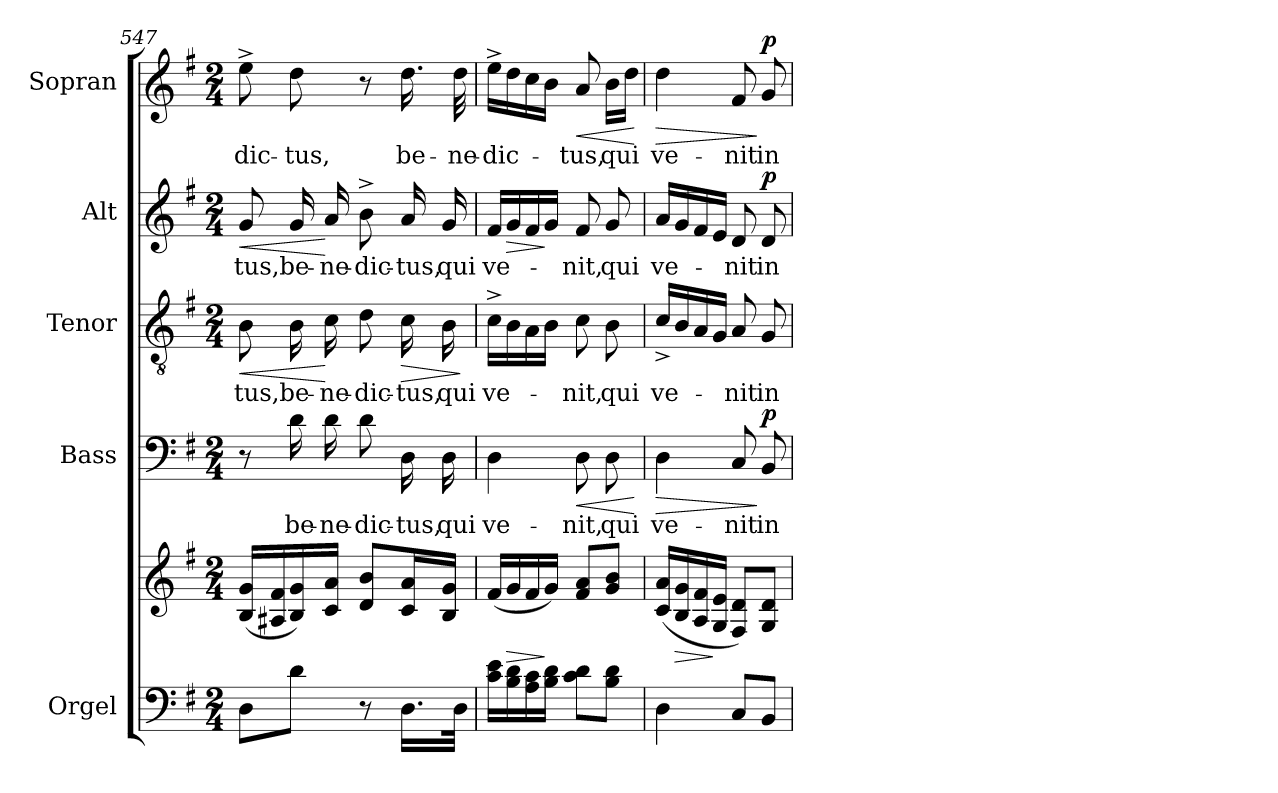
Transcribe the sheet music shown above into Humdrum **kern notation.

**kern	**kern	**dynam	**kern	**text	**dynam	**kern	**text	**dynam	**kern	**text	**dynam	**kern	**text	**dynam
*part5	*part5	*part5	*part4	*part4	*part4	*part3	*part3	*part3	*part2	*part2	*part2	*part1	*part1	*part1
*staff6	*staff5	*staff5/6	*staff4	*staff4	*staff4	*staff3	*staff3	*staff3	*staff2	*staff2	*staff2	*staff1	*staff1	*staff1
*I"Orgel	*	*	*I"Bass	*	*	*I"Tenor	*	*	*I"Alt	*	*	*I"Sopran	*	*
*I'Org.	*	*	*I'B.	*	*	*I'T.	*	*	*I'A.	*	*	*I'S.	*	*
*clefF4	*clefG2	*	*clefF4	*	*	*clefGv2	*	*	*clefG2	*	*	*clefG2	*	*
*k[f#]	*k[f#]	*	*k[f#]	*	*	*k[f#]	*	*	*k[f#]	*	*	*k[f#]	*	*
*G:	*G:	*	*G:	*	*	*G:	*	*	*G:	*	*	*G:	*	*
*M2/4	*M2/4	*	*M2/4	*	*	*M2/4	*	*	*M2/4	*	*	*M2/4	*	*
=547	=547	=547	=547	=547	=547	=547	=547	=547	=547	=547	=547	=547	=547	=547
!	!	!	!	!	!	!	!LO:LY:b	!LO:HP:b	!	!LO:LY:b	!LO:HP:b	!	!LO:LY:b	!
8D\L	(<16B/ 16g/LL	.	8r	.	.	8B\	-tus,	<	8g/	-tus,	<	8ee^>\	-dic-	.
.	16A#X/ 16f#/	.	.	.	.	.	.	.	.	.	.	.	.	.
!	!	!	!	!LO:LY:b	!	!	!LO:LY:b	!	!	!LO:LY:b	!	!	!LO:LY:b	!
8d\J	16B/ 16g/)	.	16d\	be-	.	16B\	be-	.	16g/	be-	.	8dd\	-tus,	.
!	!	!	!	!LO:LY:b	!	!	!LO:LY:b	!	!	!LO:LY:b	!	!	!	!
.	16c/ 16a/JJ	.	16d\	-ne-	.	16c\	-ne-	[	16a/	-ne-	[	.	.	.
!	!	!	!	!LO:LY:b	!	!	!LO:LY:b	!	!	!LO:LY:b	!	!	!	!
8r	8d/ 8b/L	.	8d\	-dic-	.	8d\	-dic-	.	8b^<\	-dic-	.	8r	.	.
!	!	!	!	!LO:LY:b	!	!	!LO:LY:b	!LO:HP:b	!	!LO:LY:b	!	!	!LO:LY:b	!
16.D\LL	16c/ 16a/L	.	16D\	-tus,	.	16c\	-tus,	>	16a/	-tus,	.	16.dd\	be-	.
!	!	!	!	!LO:LY:b	!	!	!LO:LY:b	!	!	!LO:LY:b	!	!	!	!
.	16B/ 16g/JJ	.	16D\	qui	.	16B\	qui	.	16g/	qui	.	.	.	.
!	!	!	!	!	!	!	!	!	!	!	!	!	!LO:LY:b	!
32D\JJk	.	.	.	.	.	.	.	.	.	.	.	32dd\	-ne-	.
.	.	.	.	.	.	.	.	]	.	.	.	.	.	.
=548	=548	=548	=548	=548	=548	=548	=548	=548	=548	=548	=548	=548	=548	=548
!	!	!	!	!LO:LY:b	!	!	!LO:LY:b	!	!	!LO:LY:b	!	!	!LO:LY:b	!
16c\ 16e\LL	(<16f#/LL	.	4D\	ve-	.	16c^>\LL	ve-	.	16f#/LL	ve-	.	16ee^>\LL	-dic-	.
!	!	!LO:HP:b	!	!	!	!	!	!	!	!	!LO:HP:b	!	!	!
16B\ 16d\	16g/	>	.	.	.	16B\	.	.	16g/	.	>	16dd\	.	.
16A\ 16c\	16f#/	.	.	.	.	16A\	.	.	16f#/	.	.	16cc\	.	.
16B\ 16d\JJ	16g/JJ)	]	.	.	.	16B\JJ	.	.	16g/JJ	.	]	16b\JJ	.	.
!	!	!	!	!LO:LY:b	!LO:HP:b	!	!LO:LY:b	!	!	!LO:LY:b	!	!	!LO:LY:b	!LO:HP:b
8c\ 8d\L	8f#/ 8a/L	.	8D\	-nit,	<	8c\	-nit,	.	8f#/	-nit,	.	8a/	-tus,	<
!	!	!	!	!LO:LY:b	!	!	!LO:LY:b	!	!	!LO:LY:b	!	!	!LO:LY:b	!
8B\ 8d\J	8g/ 8b/J	.	8D\	qui	.	8B\	qui	.	8g/	qui	.	16b\LL	qui	.
.	.	.	.	.	.	.	.	.	.	.	.	16dd\JJ	.	.
.	.	.	.	.	[	.	.	.	.	.	.	.	.	[
=549	=549	=549	=549	=549	=549	=549	=549	=549	=549	=549	=549	=549	=549	=549
!	!	!	!	!LO:LY:b	!LO:HP:b	!	!LO:LY:b	!	!	!LO:LY:b	!	!	!LO:LY:b	!LO:HP:b
4D\	(<16c/ 16a/LL	.	4D\	ve-	>	16c^>/LL	ve-	.	16a/LL	ve-	.	4dd\	ve-	>
!	!	!LO:HP:b	!	!	!	!	!	!	!	!	!	!	!	!
.	16B/ 16g/	>	.	.	.	16B/	.	.	16g/	.	.	.	.	.
.	16A/ 16f#/	.	.	.	.	16A/	.	.	16f#/	.	.	.	.	.
.	16G/ 16e/JJ	]	.	.	.	16G/JJ	.	.	16e/JJ	.	.	.	.	.
!	!	!	!	!LO:LY:b	!	!	!LO:LY:b	!	!	!LO:LY:b	!	!	!LO:LY:b	!
8C/L	8F#/ 8d/L)	.	8C/	-nit	.	8A/	-nit	.	8d/	-nit	.	8f#/	-nit	.
!	!	!	!	!LO:LY:b	!LO:DY:n=1:a	!	!LO:LY:b	!	!	!LO:LY:b	!LO:DY:a	!	!LO:LY:b	!LO:DY:n=1:a
8BB/J	8G/ 8d/J	.	8BB/	in	] p	8G/	in	.	8d/	in	p	8g/	in	] p
=	=	=	=	=	=	=	=	=	=	=	=	=	=	=
*-	*-	*-	*-	*-	*-	*-	*-	*-	*-	*-	*-	*-	*-	*-
